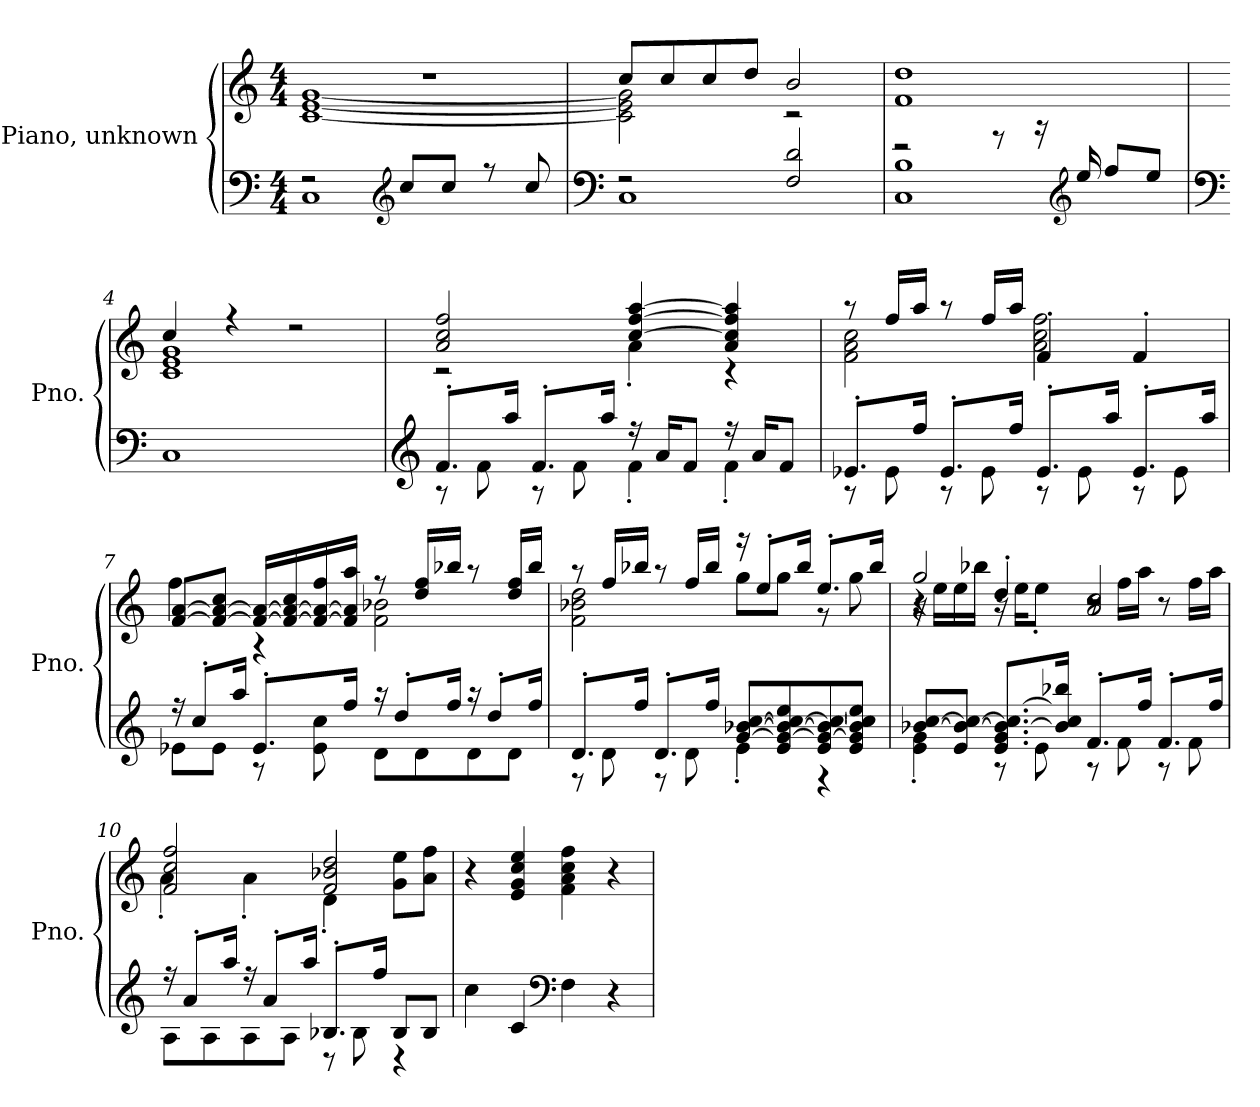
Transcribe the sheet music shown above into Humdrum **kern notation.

**kern	**kern
*part1	*part1
*staff2	*staff1
*I"Piano, unknown	*
*I'Pno.	*
*clefF4	*clefG2
*k[]	*k[]
*M4/4	*M4/4
*MM120	*MM120
=1	=1
*^	*^
2r	1C	1r	[1c [1e [1g
*clefG2	*	*	*
8cc/L	.	.	.
8cc/J	.	.	.
8r	.	.	.
8cc/	.	.	.
=2	=2	=2	=2
*clefF4	*	*	*
2r	1C	8cc/L	2c\] 2e\] 2g\]
.	.	8cc/	.
.	.	8cc/	.
.	.	8dd/J	.
2F/ 2d/	.	2b/	2r
*	*	*v	*v
=3	=3	=3
2r	1C 1B	1f 1dd
8r	.	.
16r	.	.
*clefG2	*	*
16ee/	.	.
8ff/L	.	.
8ee/J	.	.
*v	*v	*
=4	=4
*clefF4	*
*	*^
1C	4cc/	1c 1e 1g
.	4r	.
.	2r	.
=5	=5	=5
*clefG2	*	*
*^	*	*
8.f'/L	8r	2a/ 2cc/ 2ff/	2r
.	8f\	.	.
16aa/Jk	.	.	.
8.f'/L	8r	.	.
.	8f\	.	.
16aa/Jk	.	.	.
16r	4f'\	[4cc/ [4ff/ [4aa/	4a'\
16a/KL	.	.	.
8f/J	.	.	.
16r	4f'\	4a/ 4cc/] 4ff/] 4aa/]	4r
16a/KL	.	.	.
8f/J	.	.	.
!!LO:LB:g=z	!!
=6	=6	=6	=6
8.e-X'/L	8r	8r	2f\ 2a\ 2cc\
.	8e-\	16ff/LL	.
16ff/Jk	.	16aa/JJ	.
8.e-'/L	8r	8r	.
.	8e-\	16ff/LL	.
16ff/Jk	.	16aa/JJ	.
8.e-'/L	8r	4f'/	2a\ 2cc\ 2ff\
.	8e-\	.	.
16aa/Jk	.	.	.
8.e-'/L	8r	4f'/	.
.	8e-\	.	.
16aa/Jk	.	.	.
=7	=7	=7	=7
16r	8e-X\L	[8f/ [8a/L	4ff\
8cc'/L	.	.	.
.	8e-\J	8f/_ 8a/_ 8cc/J	.
16aa/Jk	.	.	.
8.e-'/L	8r	16f/_ 16a/_LL	4r
.	.	16f/_ 16a/_ 16cc/	.
.	8e-\ 8cc\	16f/_ 16a/_ 16ff/	.
16ff/Jk	.	16f/] 16a/] 16aa/JJ	.
16r	8d\L	8r	2f\ 2b-X\
8dd'/L	.	.	.
.	8d\	16dd/ 16ff/LL	.
16ff/Jk	.	16bb-X/JJ	.
16r	8d\	8r	.
8dd'/L	.	.	.
.	8d\J	16dd/ 16ff/LL	.
16ff/Jk	.	16bb-/JJ	.
!!LO:LB:g=z	!!
=8	=8	=8	=8
8.d'/L	8r	8r	2f\ 2b-X\ 2dd\
.	8d\	16ff/LL	.
16ff/Jk	.	16bb-X/JJ	.
8.d'/L	8r	8r	.
.	8d\	16ff/LL	.
16ff/Jk	.	16bb-/JJ	.
[8g/ [8b-X/ [8cc/L	4e'\	16r	8gg\L
.	.	8ee'/L	.
8e/ 8g/_ 8b-/_ 8cc/_ 8ee/	.	.	8gg\J
.	.	16bb-/Jk	.
8e/ 8g/_ 8b-/_ 8cc/_	4r	8.ee'/L	8r
8e/ 8g/] 8b-/] 8cc/] 8ee/J	.	.	8gg\
.	.	16bb-/Jk	.
=9	=9	=9	=9
*	*	*	*^
[8b-X/ [8cc/L	4e\' 4g\'	2gg/	16r	4r
.	.	.	16ee\LL	.
8e/ 8b-/_ 8cc/_J	.	.	16ee\	.
.	.	.	16bb-X\JJ	.
8.e/ 8.g/ 8.b-/_ 8.cc/_L	8r	.	16r	4dd'/
.	.	.	16ee\KL	.
.	8e\	.	8ee'\J	.
16b-/] 16cc/] 16bb-X/Jk	.	.	.	.
8.f'/L	8r	2r	8r	2a/ 2cc/
.	8f\	.	16ff\LL	.
16ff/Jk	.	.	16aa\JJ	.
8.f'/L	8r	.	8r	.
.	8f\	.	16ff\LL	.
16ff/Jk	.	.	16aa\JJ	.
*	*	*	*v	*v
!!LO:LB:g=z
=10	=10	=10	=10
16r	8A\L	2f/ 2cc/ 2ff/	4a'\
8a'/L	.	.	.
.	8A\	.	.
16aa/Jk	.	.	.
16r	8A\	.	4a'\
8a'/L	.	.	.
.	8A\J	.	.
16aa/Jk	.	.	.
8.B-X'/L	8r	2f/ 2b-X/ 2dd/	4d'\
.	8B-\	.	.
16ff/Jk	.	.	.
8B-/L	4r	.	8g\ 8ee\L
8B-/J	.	.	8a\ 8ff\J
*v	*v	*	*
*	*v	*v
=11	=11
4cc\	4r
4c/	4e/ 4g/ 4cc/ 4ee/
*clefF4	*
4F\	4f\ 4a\ 4cc\ 4ff\
4r	4r
=	=
*-	*-
